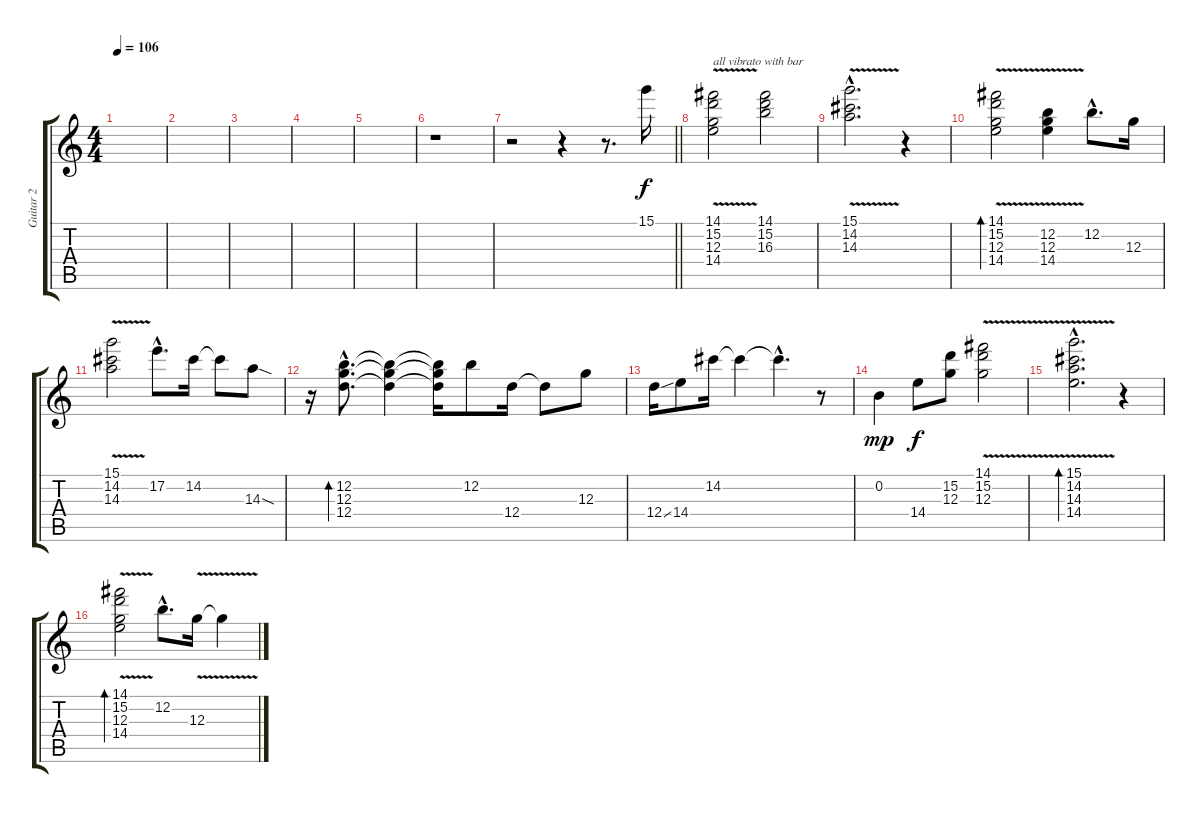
\track ("Guitar 2" "Guitar 2") {instrument electricguitarclean}
\staff {score tabs}
\tuning (E4 B3 G3 D3 A2 E2) {hide}
\ts (4 4)
\tempo 106
\clef g2
\ks c
|
|
|
|
|
r.1 |
\barLineRight lightlight
r.2 r.4 r.8{d} 15.1.16 |
(14.1{v} 15.2{v} 12.3{v} 14.4{v}).2{txt "all vibrato with bar"} (14.1 15.2 16.3).2 |
(15.1{v hac} 14.2{v hac} 14.3{v hac}).2{d} r.4 |
(14.1{v} 15.2{v} 12.3{v} 14.4{v}).2{bd 120} (12.2{v} 12.3{v} 14.4{v}).4 12.2{hac}.8{d} 12.3.16 |
(15.1{v} 14.2{v} 14.3{v}).2 17.2{hac}.8{d} 14.2.16 14.2{t}.8 14.3{sod}.8 |
r.16 (12.2{hac} 12.3{hac} 12.4{hac}).8{d bd 120} (12.2{t} 12.3{t} 12.4{t}).4 (12.2{t} 12.3{t} 12.4{t}).16 12.2.8 12.4.16 12.4{t}.8 12.3.8 |
12.4{ss}.16 14.4.8 14.2.16 14.2{t}.4 14.2{hac t}.4{d} r.8 |
0.2.4{dy mp} 14.4.8{dy f} (15.2 12.3).8 (14.1{v} 15.2{v} 12.3{v}).2 |
(15.1{v hac} 14.2{v hac} 14.3{v hac} 14.4{hac}).2{d bd 120} r.4 |
(14.1{v} 15.2{v} 12.3{v} 14.4{v}).2{bd 120} 12.2{hac}.8{d} 12.3{v}.16 12.3{t}.4
